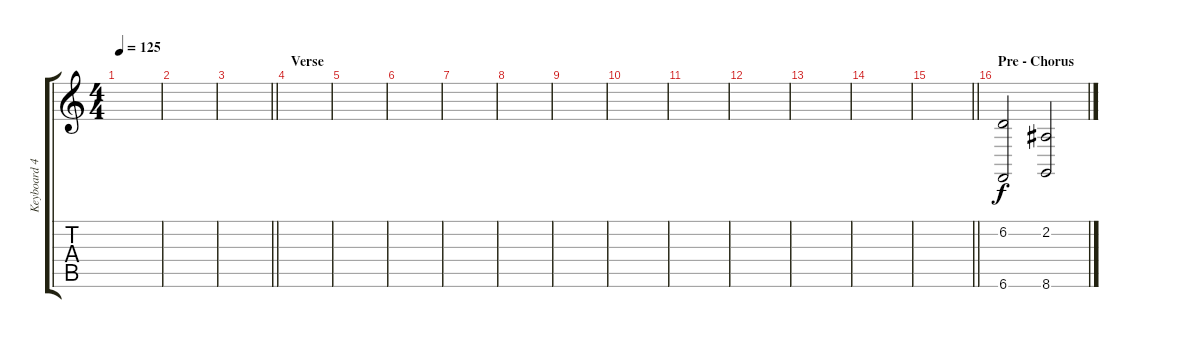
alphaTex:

\track ("Keyboard 4" "Keyboard 4") {instrument churchorgan}
\staff {score tabs}
\tuning (Db4 Ab3 E3 B2 Gb2 B1) {hide}
\ts (4 4)
\tempo 125
\clef g2
\ks c
|
|
\barLineRight lightlight
|
\section ("" "Verse")
|
|
|
|
|
|
|
|
|
|
|
\barLineRight lightlight
|
\section ("" "Pre - Chorus")
(6.2 6.6).2 (2.2 8.6).2
